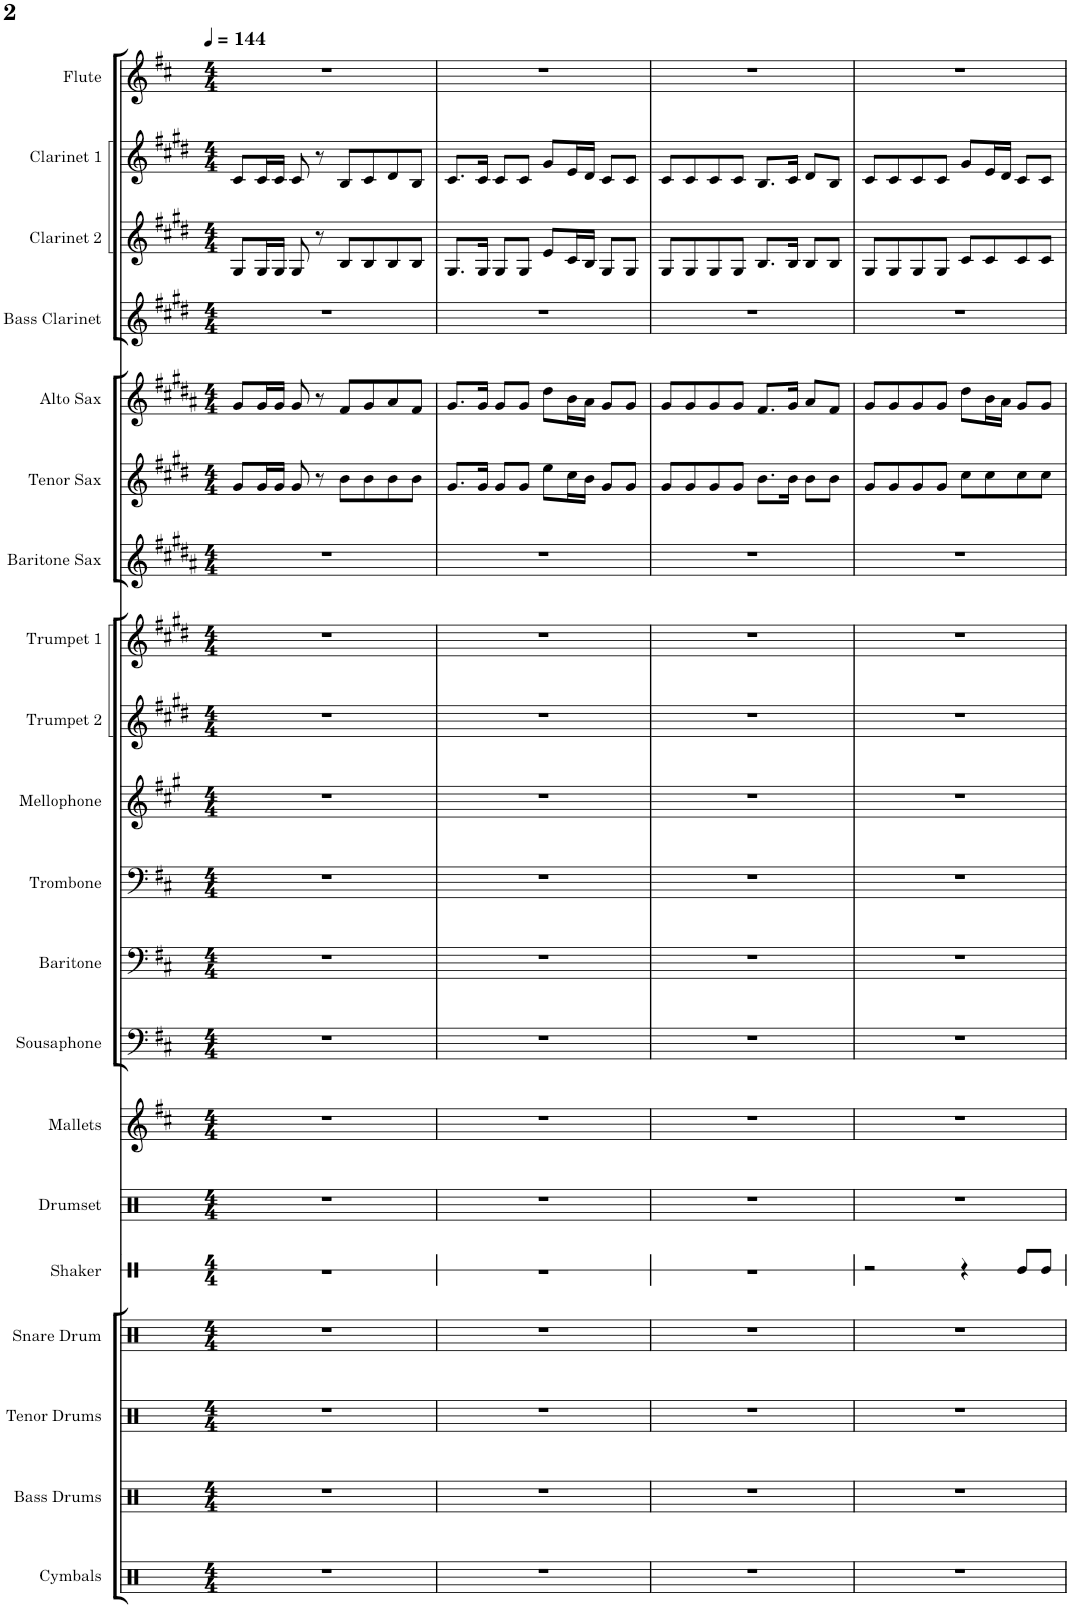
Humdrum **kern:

**kern	**kern	**kern	**kern	**kern	**kern	**kern	**kern	**kern	**kern	**kern	**kern	**kern	**kern	**kern	**kern	**kern	**kern	**kern	**kern
*part20	*part19	*part18	*part17	*part16	*part15	*part14	*part13	*part12	*part11	*part10	*part9	*part8	*part7	*part6	*part5	*part4	*part3	*part2	*part1
*staff20	*staff19	*staff18	*staff17	*staff16	*staff15	*staff14	*staff13	*staff12	*staff11	*staff10	*staff9	*staff8	*staff7	*staff6	*staff5	*staff4	*staff3	*staff2	*staff1
*I"Cymbals	*I"Bass Drums	*I"Tenor Drums	*I"Snare Drum	*I"Shaker	*I"Drumset	*I"Mallets	*I"Sousaphone	*I"Baritone	*I"Trombone	*I"Mellophone	*I"Trumpet 2	*I"Trumpet 1	*I"Baritone Sax	*I"Tenor Sax	*I"Alto Sax	*I"Bass Clarinet	*I"Clarinet 2	*I"Clarinet 1	*I"Flute
*I'Cym.	*I'B.D.	*I'T.D.	*I'S.D.	*I'Sh.	*I'D. Set	*I'Mlts.	*I'Sphn.	*I'Btn.	*I'Tbn.	*I'Mph.	*I'Tpt. 2	*I'Tpt. 1	*I'Bar. Sax.	*I'T. Sax.	*I'A. Sax.	*I'B. Cl.	*I'Cl. 2	*I'Cl. 1	*I'Fl.
*	*	*	*	*stria1	*	*	*	*	*	*	*	*	*	*	*	*	*	*	*
*clefX	*clefX	*clefX	*clefX	*clefX	*clefX	*clefG2	*clefF4	*clefF4	*clefF4	*clefG2	*clefG2	*clefG2	*clefG2	*clefG2	*clefG2	*clefG2	*clefG2	*clefG2	*clefG2
*	*	*	*	*	*	*Trd-7c-12	*	*Trd4c7	*	*Trd4c7	*Trd1c2	*Trd1c2	*Trd12c21	*Trd8c14	*Trd5c9	*Trd8c14	*Trd1c2	*Trd1c2	*
*k[]	*k[]	*k[]	*k[]	*k[]	*k[]	*k[f#c#]	*k[f#c#]	*k[f#c#]	*k[f#c#]	*k[f#c#g#]	*k[f#c#g#d#]	*k[f#c#g#d#]	*k[f#c#g#d#a#]	*k[f#c#g#d#]	*k[f#c#g#d#a#]	*k[f#c#g#d#]	*k[f#c#g#d#]	*k[f#c#g#d#]	*k[f#c#]
*M4/4	*M4/4	*M4/4	*M4/4	*M4/4	*M4/4	*M4/4	*M4/4	*M4/4	*M4/4	*M4/4	*M4/4	*M4/4	*M4/4	*M4/4	*M4/4	*M4/4	*M4/4	*M4/4	*M4/4
*MM144	*MM144	*MM144	*MM144	*MM144	*MM144	*MM144	*MM144	*MM144	*MM144	*MM144	*MM144	*MM144	*MM144	*MM144	*MM144	*MM144	*MM144	*MM144	*MM144
=1	=1	=1	=1	=1	=1	=1	=1	=1	=1	=1	=1	=1	=1	=1	=1	=1	=1	=1	=1
1r	1r	1r	1r	1r	1r	1r	1r	1r	1r	1r	1r	1r	1r	8g#/L	8g#/L	1r	8G#/L	8c#/L	1r
.	.	.	.	.	.	.	.	.	.	.	.	.	.	16g#/L	16g#/L	.	16G#/L	16c#/L	.
.	.	.	.	.	.	.	.	.	.	.	.	.	.	16g#/JJ	16g#/JJ	.	16G#/JJ	16c#/JJ	.
.	.	.	.	.	.	.	.	.	.	.	.	.	.	8g#/	8g#/	.	8G#/	8c#/	.
.	.	.	.	.	.	.	.	.	.	.	.	.	.	8r	8r	.	8r	8r	.
.	.	.	.	.	.	.	.	.	.	.	.	.	.	8b\L	8f#/L	.	8B/L	8B/L	.
.	.	.	.	.	.	.	.	.	.	.	.	.	.	8b\	8g#/	.	8B/	8c#/	.
.	.	.	.	.	.	.	.	.	.	.	.	.	.	8b\	8a#/	.	8B/	8d#/	.
.	.	.	.	.	.	.	.	.	.	.	.	.	.	8b\J	8f#/J	.	8B/J	8B/J	.
=2	=2	=2	=2	=2	=2	=2	=2	=2	=2	=2	=2	=2	=2	=2	=2	=2	=2	=2	=2
1r	1r	1r	1r	1r	1r	1r	1r	1r	1r	1r	1r	1r	1r	8.g#/L	8.g#/L	1r	8.G#/L	8.c#/L	1r
.	.	.	.	.	.	.	.	.	.	.	.	.	.	16g#/Jk	16g#/Jk	.	16G#/Jk	16c#/Jk	.
.	.	.	.	.	.	.	.	.	.	.	.	.	.	8g#/L	8g#/L	.	8G#/L	8c#/L	.
.	.	.	.	.	.	.	.	.	.	.	.	.	.	8g#/J	8g#/J	.	8G#/J	8c#/J	.
.	.	.	.	.	.	.	.	.	.	.	.	.	.	8ee\L	8dd#\L	.	8e/L	8g#/L	.
.	.	.	.	.	.	.	.	.	.	.	.	.	.	16cc#\L	16b\L	.	16c#/L	16e/L	.
.	.	.	.	.	.	.	.	.	.	.	.	.	.	16b\JJ	16a#\JJ	.	16B/JJ	16d#/JJ	.
.	.	.	.	.	.	.	.	.	.	.	.	.	.	8g#/L	8g#/L	.	8G#/L	8c#/L	.
.	.	.	.	.	.	.	.	.	.	.	.	.	.	8g#/J	8g#/J	.	8G#/J	8c#/J	.
=3	=3	=3	=3	=3	=3	=3	=3	=3	=3	=3	=3	=3	=3	=3	=3	=3	=3	=3	=3
1r	1r	1r	1r	1r	1r	1r	1r	1r	1r	1r	1r	1r	1r	8g#/L	8g#/L	1r	8G#/L	8c#/L	1r
.	.	.	.	.	.	.	.	.	.	.	.	.	.	8g#/	8g#/	.	8G#/	8c#/	.
.	.	.	.	.	.	.	.	.	.	.	.	.	.	8g#/	8g#/	.	8G#/	8c#/	.
.	.	.	.	.	.	.	.	.	.	.	.	.	.	8g#/J	8g#/J	.	8G#/J	8c#/J	.
.	.	.	.	.	.	.	.	.	.	.	.	.	.	8.b\L	8.f#/L	.	8.B/L	8.B/L	.
.	.	.	.	.	.	.	.	.	.	.	.	.	.	16b\Jk	16g#/Jk	.	16B/Jk	16c#/Jk	.
.	.	.	.	.	.	.	.	.	.	.	.	.	.	8b\L	8a#/L	.	8B/L	8d#/L	.
.	.	.	.	.	.	.	.	.	.	.	.	.	.	8b\J	8f#/J	.	8B/J	8B/J	.
=4	=4	=4	=4	=4	=4	=4	=4	=4	=4	=4	=4	=4	=4	=4	=4	=4	=4	=4	=4
1r	1r	1r	1r	2r	1r	1r	1r	1r	1r	1r	1r	1r	1r	8g#/L	8g#/L	1r	8G#/L	8c#/L	1r
.	.	.	.	.	.	.	.	.	.	.	.	.	.	8g#/	8g#/	.	8G#/	8c#/	.
.	.	.	.	.	.	.	.	.	.	.	.	.	.	8g#/	8g#/	.	8G#/	8c#/	.
.	.	.	.	.	.	.	.	.	.	.	.	.	.	8g#/J	8g#/J	.	8G#/J	8c#/J	.
.	.	.	.	4r	.	.	.	.	.	.	.	.	.	8cc#\L	8dd#\L	.	8c#/L	8g#/L	.
.	.	.	.	.	.	.	.	.	.	.	.	.	.	8cc#\	16b\L	.	8c#/	16e/L	.
.	.	.	.	.	.	.	.	.	.	.	.	.	.	.	16a#\JJ	.	.	16d#/JJ	.
.	.	.	.	8Re/L	.	.	.	.	.	.	.	.	.	8cc#\	8g#/L	.	8c#/	8c#/L	.
.	.	.	.	8Re/J	.	.	.	.	.	.	.	.	.	8cc#\J	8g#/J	.	8c#/J	8c#/J	.
=	=	=	=	=	=	=	=	=	=	=	=	=	=	=	=	=	=	=	=
*-	*-	*-	*-	*-	*-	*-	*-	*-	*-	*-	*-	*-	*-	*-	*-	*-	*-	*-	*-
